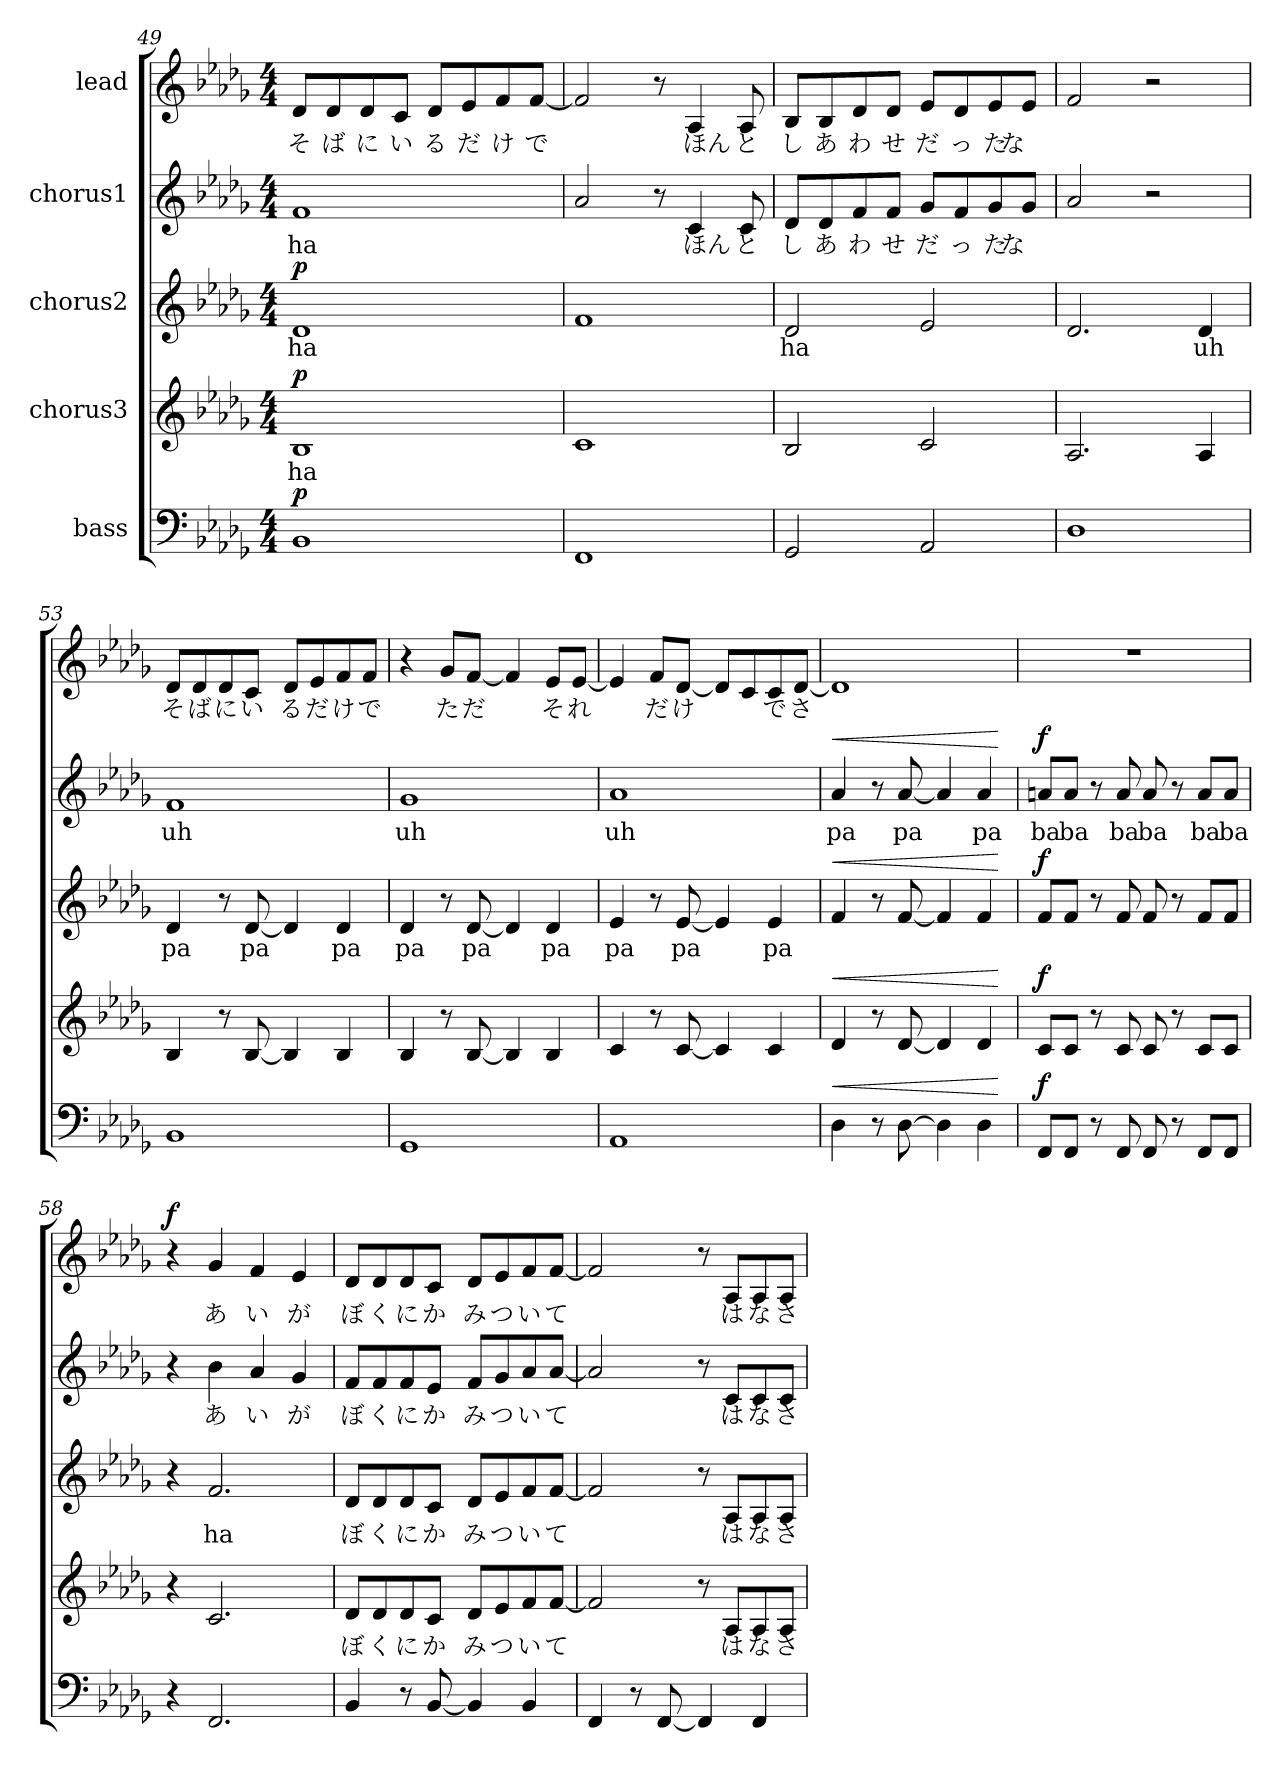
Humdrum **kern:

**kern	**dynam	**kern	**text	**dynam	**kern	**text	**dynam	**kern	**text	**dynam	**kern	**text	**dynam
*part5	*part5	*part4	*part4	*part4	*part3	*part3	*part3	*part2	*part2	*part2	*part1	*part1	*part1
*staff5	*staff5	*staff4	*staff4	*staff4	*staff3	*staff3	*staff3	*staff2	*staff2	*staff2	*staff1	*staff1	*staff1
*I"bass	*	*I"chorus3	*	*	*I"chorus2	*	*	*I"chorus1	*	*	*I"lead	*	*
*clefF4	*	*clefG2	*	*	*clefG2	*	*	*clefG2	*	*	*clefG2	*	*
*k[b-e-a-d-g-]	*	*k[b-e-a-d-g-]	*	*	*k[b-e-a-d-g-]	*	*	*k[b-e-a-d-g-]	*	*	*k[b-e-a-d-g-]	*	*
*M4/4	*	*M4/4	*	*	*M4/4	*	*	*M4/4	*	*	*M4/4	*	*
=49	=49	=49	=49	=49	=49	=49	=49	=49	=49	=49	=49	=49	=49
!	!LO:DY:a	!	!	!LO:DY:a	!	!	!LO:DY:a	!	!	!	!	!	!
1BB-	p	1B-	ha	p	1d-	ha	p	1f	ha	.	8d-L	そ	.
.	.	.	.	.	.	.	.	.	.	.	8d-	ば	.
.	.	.	.	.	.	.	.	.	.	.	8d-	に	.
.	.	.	.	.	.	.	.	.	.	.	8cJ	い	.
.	.	.	.	.	.	.	.	.	.	.	8d-L	る	.
.	.	.	.	.	.	.	.	.	.	.	8e-	だ	.
.	.	.	.	.	.	.	.	.	.	.	8f	け	.
.	.	.	.	.	.	.	.	.	.	.	[8fJ	で	.
=50	=50	=50	=50	=50	=50	=50	=50	=50	=50	=50	=50	=50	=50
1FF	.	1c	.	.	1f	.	.	2a-	.	.	2f]	.	.
.	.	.	.	.	.	.	.	8r	.	.	8r	.	.
.	.	.	.	.	.	.	.	4c	ほん	.	4A-	ほん	.
.	.	.	.	.	.	.	.	8c	と	.	8A-	と	.
=51	=51	=51	=51	=51	=51	=51	=51	=51	=51	=51	=51	=51	=51
2GG-	.	2B-	.	.	2d-	ha	.	8d-L	し	.	8B-L	し	.
.	.	.	.	.	.	.	.	8d-	あ	.	8B-	あ	.
.	.	.	.	.	.	.	.	8f	わ	.	8d-	わ	.
.	.	.	.	.	.	.	.	8fJ	せ	.	8d-J	せ	.
2AA-	.	2c	.	.	2e-	.	.	8g-L	だ	.	8e-L	だ	.
.	.	.	.	.	.	.	.	8f	っ	.	8d-	っ	.
.	.	.	.	.	.	.	.	8g-	た	.	8e-	た	.
.	.	.	.	.	.	.	.	8g-J	な	.	8e-J	な	.
=52	=52	=52	=52	=52	=52	=52	=52	=52	=52	=52	=52	=52	=52
1D-	.	2.A-	.	.	2.d-	.	.	2a-	.	.	2f	.	.
.	.	.	.	.	.	.	.	2r	.	.	2r	.	.
.	.	4A-	.	.	4d-	uh	.	.	.	.	.	.	.
=53	=53	=53	=53	=53	=53	=53	=53	=53	=53	=53	=53	=53	=53
1BB-	.	4B-	.	.	4d-	pa	.	1f	uh	.	8d-L	そ	.
.	.	.	.	.	.	.	.	.	.	.	8d-	ば	.
.	.	8r	.	.	8r	.	.	.	.	.	8d-	に	.
.	.	[8B-	.	.	[8d-	pa	.	.	.	.	8cJ	い	.
.	.	4B-]	.	.	4d-]	.	.	.	.	.	8d-L	る	.
.	.	.	.	.	.	.	.	.	.	.	8e-	だ	.
.	.	4B-	.	.	4d-	pa	.	.	.	.	8f	け	.
.	.	.	.	.	.	.	.	.	.	.	8fJ	で	.
=54	=54	=54	=54	=54	=54	=54	=54	=54	=54	=54	=54	=54	=54
1GG-	.	4B-	.	.	4d-	pa	.	1g-	uh	.	4r	.	.
.	.	8r	.	.	8r	.	.	.	.	.	8g-L	た	.
.	.	[8B-	.	.	[8d-	pa	.	.	.	.	[8fJ	だ	.
.	.	4B-]	.	.	4d-]	.	.	.	.	.	4f]	.	.
.	.	4B-	.	.	4d-	pa	.	.	.	.	8e-L	そ	.
.	.	.	.	.	.	.	.	.	.	.	[8e-J	れ	.
=55	=55	=55	=55	=55	=55	=55	=55	=55	=55	=55	=55	=55	=55
1AA-	.	4c	.	.	4e-	pa	.	1a-	uh	.	4e-]	.	.
.	.	8r	.	.	8r	.	.	.	.	.	8fL	だ	.
.	.	[8c	.	.	[8e-	pa	.	.	.	.	[8d-J	け	.
.	.	4c]	.	.	4e-]	.	.	.	.	.	8d-L]	.	.
.	.	.	.	.	.	.	.	.	.	.	8c	.	.
.	.	4c	.	.	4e-	pa	.	.	.	.	8c	で	.
.	.	.	.	.	.	.	.	.	.	.	[8d-J	さ	.
=56	=56	=56	=56	=56	=56	=56	=56	=56	=56	=56	=56	=56	=56
!	!LO:HP:a	!	!	!LO:HP:a	!	!	!LO:HP:a	!	!	!LO:HP:a	!	!	!
4D-	<	4d-	.	<	4f	.	<	4a-	pa	<	1d-]	.	.
8r	.	8r	.	.	8r	.	.	8r	.	.	.	.	.
[8D-	.	[8d-	.	.	[8f	.	.	[8a-	pa	.	.	.	.
4D-]	.	4d-]	.	.	4f]	.	.	4a-]	.	.	.	.	.
4D-	.	4d-	.	.	4f	.	.	4a-	pa	.	.	.	.
.	[	.	.	[	.	.	[	.	.	[	.	.	.
=57	=57	=57	=57	=57	=57	=57	=57	=57	=57	=57	=57	=57	=57
!	!LO:DY:a	!	!	!LO:DY:a	!	!	!LO:DY:a	!	!	!LO:DY:a	!	!	!
8FFL	f	8cL	.	f	8fL	.	f	8anL	ba	f	1r	.	.
8FFJ	.	8cJ	.	.	8fJ	.	.	8aJ	ba	.	.	.	.
8r	.	8r	.	.	8r	.	.	8r	.	.	.	.	.
8FF	.	8c	.	.	8f	.	.	8a	ba	.	.	.	.
8FF	.	8c	.	.	8f	.	.	8a	ba	.	.	.	.
8r	.	8r	.	.	8r	.	.	8r	.	.	.	.	.
8FFL	.	8cL	.	.	8fL	.	.	8aL	ba	.	.	.	.
8FFJ	.	8cJ	.	.	8fJ	.	.	8aJ	ba	.	.	.	.
=58	=58	=58	=58	=58	=58	=58	=58	=58	=58	=58	=58	=58	=58
!	!	!	!	!	!	!	!	!	!	!	!	!	!LO:DY:a
4r	.	4r	.	.	4r	.	.	4r	.	.	4r	.	f
2.FF	.	2.c	.	.	2.f	ha	.	4b-	あ	.	4g-	あ	.
.	.	.	.	.	.	.	.	4a-	い	.	4f	い	.
.	.	.	.	.	.	.	.	4g-	が	.	4e-	が	.
=59	=59	=59	=59	=59	=59	=59	=59	=59	=59	=59	=59	=59	=59
4BB-	.	8d-L	ぼ	.	8d-L	ぼ	.	8fL	ぼ	.	8d-L	ぼ	.
.	.	8d-	く	.	8d-	く	.	8f	く	.	8d-	く	.
8r	.	8d-	に	.	8d-	に	.	8f	に	.	8d-	に	.
[8BB-	.	8cJ	か	.	8cJ	か	.	8e-J	か	.	8cJ	か	.
4BB-]	.	8d-L	み	.	8d-L	み	.	8fL	み	.	8d-L	み	.
.	.	8e-	つ	.	8e-	つ	.	8g-	つ	.	8e-	つ	.
4BB-	.	8f	い	.	8f	い	.	8a-	い	.	8f	い	.
.	.	[8fJ	て	.	[8fJ	て	.	[8a-J	て	.	[8fJ	て	.
=60	=60	=60	=60	=60	=60	=60	=60	=60	=60	=60	=60	=60	=60
4FF	.	2f]	.	.	2f]	.	.	2a-]	.	.	2f]	.	.
8r	.	.	.	.	.	.	.	.	.	.	.	.	.
[8FF	.	.	.	.	.	.	.	.	.	.	.	.	.
4FF]	.	8r	.	.	8r	.	.	8r	.	.	8r	.	.
.	.	8A-L	は	.	8A-L	は	.	8cL	は	.	8A-L	は	.
4FF	.	8A-	な	.	8A-	な	.	8c	な	.	8A-	な	.
.	.	8A-J	さ	.	8A-J	さ	.	8cJ	さ	.	8A-J	さ	.
=	=	=	=	=	=	=	=	=	=	=	=	=	=
*-	*-	*-	*-	*-	*-	*-	*-	*-	*-	*-	*-	*-	*-
